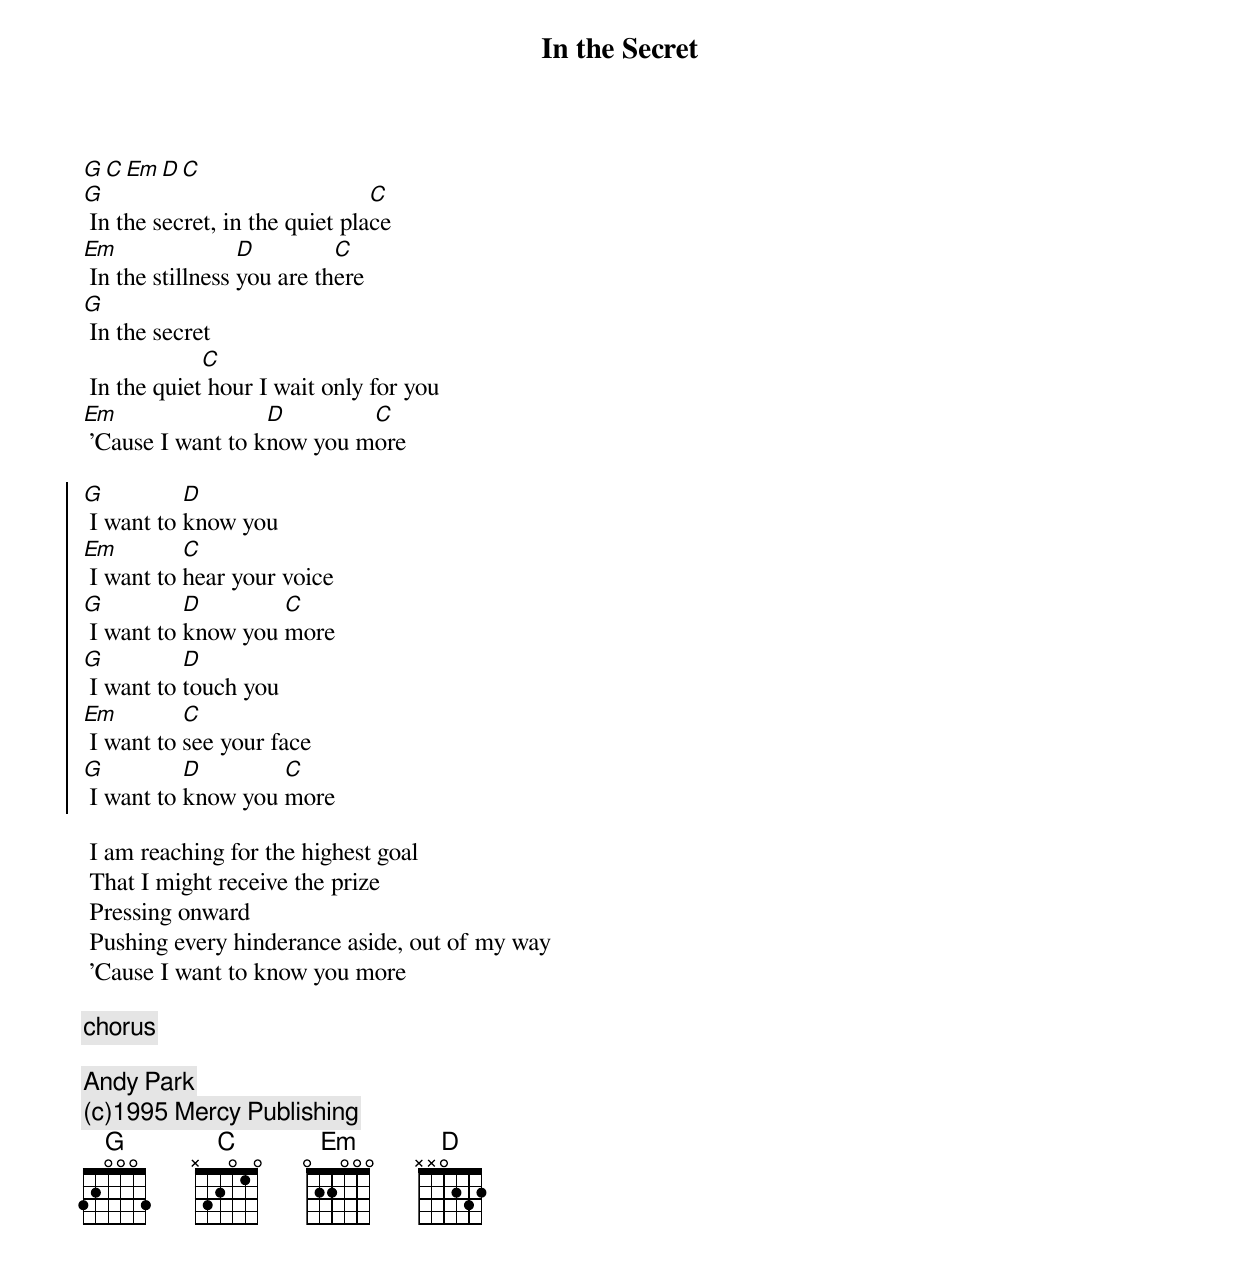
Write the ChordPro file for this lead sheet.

{title:In the Secret}
[G][C][Em][D][C]
[G] In the secret, in the quiet pla[C]ce
[Em] In the stillness [D]you are th[C]ere
[G] In the secret
 In the quiet[C] hour I wait only for you
[Em] 'Cause I want to k[D]now you m[C]ore

{start_of_chorus}
[G] I want to [D]know you
[Em] I want to [C]hear your voice
[G] I want to [D]know you [C]more
[G] I want to [D]touch you
[Em] I want to [C]see your face
[G] I want to [D]know you [C]more
{end_of_chorus}

 I am reaching for the highest goal
 That I might receive the prize
 Pressing onward
 Pushing every hinderance aside, out of my way
 'Cause I want to know you more

{comment:chorus}

{comment:Andy Park}
{comment:(c)1995 Mercy Publishing}
